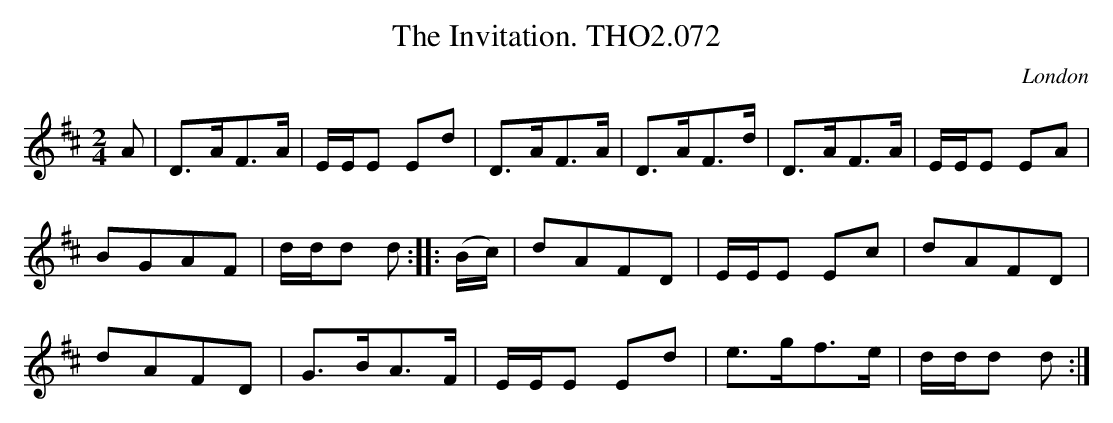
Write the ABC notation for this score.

X:1
T:Invitation. THO2.072, The
O:London
M:2/4
L:1/8
K:D
A|D>AF>A| E/E/E Ed|D>AF>A|D>AF>d|D>AF>A|E/E/E EA|
BGAF|d/d/d d::(B/c/)|dAFD|E/E/E Ec|dAFD|
dAFD|G>BA>F|E/E/E Ed|e>gf>e|d/d/d d:|
